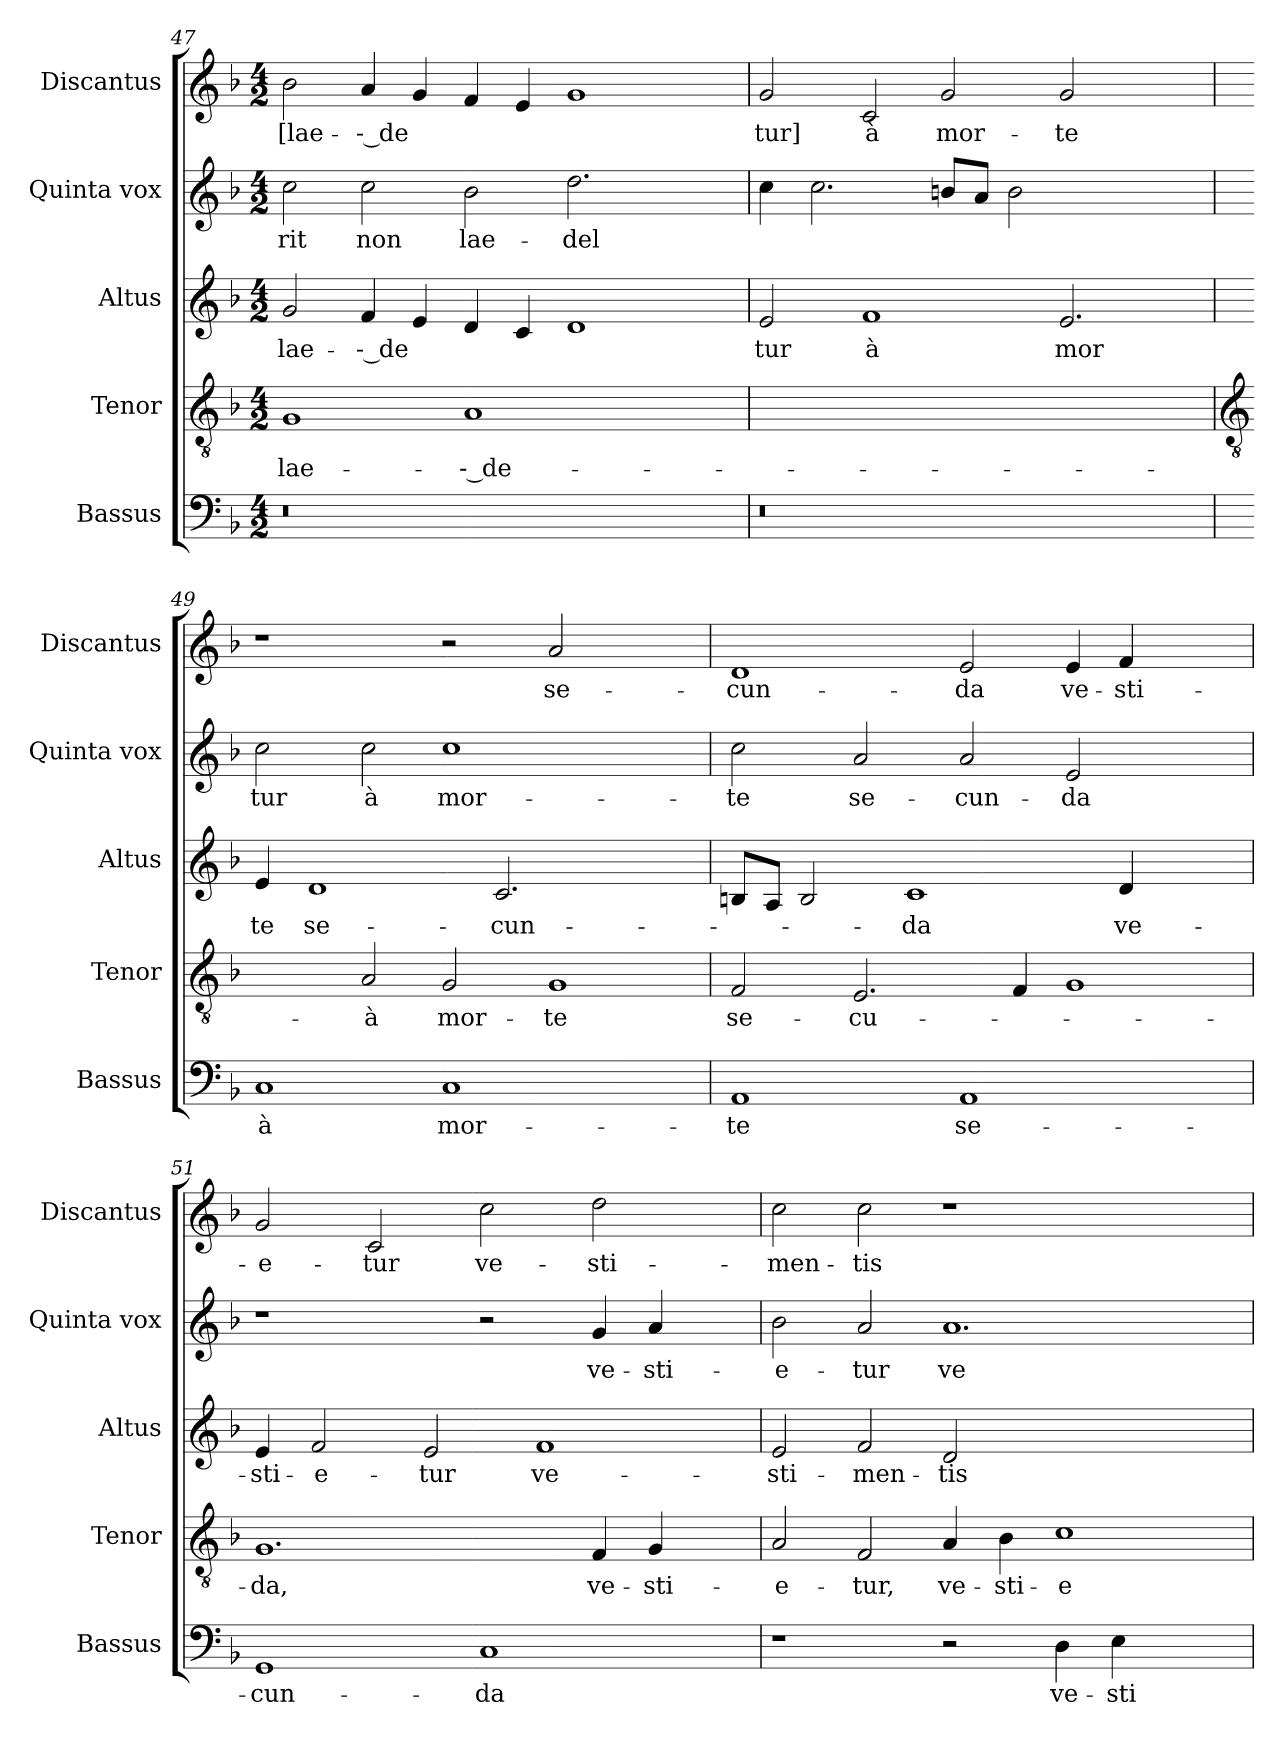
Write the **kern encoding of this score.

**kern	**text	**kern	**text	**kern	**text	**kern	**text	**kern	**text
*part5	*part5	*part4	*part4	*part3	*part3	*part2	*part2	*part1	*part1
*staff5	*staff5	*staff4	*staff4	*staff3	*staff3	*staff2	*staff2	*staff1	*staff1
*I"Bassus	*	*I"Tenor	*	*I"Altus	*	*I"Quinta vox	*	*I"Discantus	*
*I'Bassus	*	*I'Tenor	*	*I'Altus	*	*I'Quinta vox	*	*I'Discantus	*
*clefF4	*	*clefGv2	*	*clefG2	*	*clefG2	*	*clefG2	*
*k[b-]	*	*k[b-]	*	*k[b-]	*	*k[b-]	*	*k[b-]	*
*F:	*	*F:	*	*F:	*	*F:	*	*F:	*
*M4/2	*	*M4/2	*	*M4/2	*	*M4/2	*	*M4/2	*
=47	=47	=47	=47	=47	=47	=47	=47	=47	=47
!	!	!	!LO:LY:b	!	!LO:LY:b	!	!LO:LY:b	!	!LO:LY:b
0r	.	1G	lae-	2g	lae-	2cc	-rit	2b-	[lae-
!	!	!	!	!	!LO:LY:b	!	!LO:LY:b	!	!LO:LY:b
.	.	.	.	4f	-- de	2cc	non	4a	-- de
.	.	.	.	4e	.	.	.	4g	.
!	!	!	!LO:LY:b	!	!	!	!LO:LY:b	!	!
.	.	1A	-- de-	4d	.	2b-	lae-	4f	.
.	.	.	.	4c	.	.	.	4e	.
!	!	!	!	!	!	!	!LO:LY:b	!	!
.	.	.	.	1d	.	2.dd	-del	1g	.
2ryy	.	2ryy	.	.	.	.	.	.	.
.	.	.	.	.	.	4ryy	.	.	.
!!LO:LB:g=z
=48	=48	=48	=48	=48	=48	=48	=48	=48	=48
!	!	!	!LO:LY:b	!	!LO:LY:b	!	!	!	!LO:LY:b
0r	.	[1Gyy	-tur_______	2e	tur	4cc	.	2g	tur]
.	.	.	.	.	.	2.cc	.	.	.
!	!	!	!	!	!LO:LY:b	!	!	!	!LO:LY:b
.	.	.	.	1f	à	.	.	2c	à
!	!	!	!	!	!	!	!	!	!LO:LY:b
.	.	1ryy	.	.	.	8bL	.	2g	mor-
.	.	.	.	.	.	8aJ	.	.	.
.	.	.	.	.	.	2b	.	.	.
!	!	!	!	!	!LO:LY:b	!	!	!	!LO:LY:b
.	.	.	.	2.e	mor	.	.	2g	-te
.	.	.	.	.	.	2ryy	.	.	.
4ryy	.	4ryy	.	.	.	.	.	4ryy	.
!!LO:LB:g=z
=49	=49	=49	=49	=49	=49	=49	=49	=49	=49
*	*	*clefGv2	*	*	*	*	*	*	*
!	!LO:LY:b	!	!LO:LY:b	!	!LO:LY:b	!	!LO:LY:b	!	!
1C	à	2Gyy]	__	4e	te	2cc	tur	1r	.
!	!	!	!	!	!LO:LY:b	!	!	!	!
.	.	.	.	1d	se-	.	.	.	.
!	!	!	!LO:LY:b	!	!	!	!LO:LY:b	!	!
.	.	2A	à	.	.	2cc	à	.	.
!	!LO:LY:b	!	!LO:LY:b	!	!	!	!LO:LY:b	!	!
1C	mor-	2G	mor-	.	.	1cc	mor-	2r	.
!	!	!	!	!	!LO:LY:b	!	!	!	!
.	.	.	.	2.c	-cun-	.	.	.	.
!	!	!	!LO:LY:b	!	!	!	!	!	!LO:LY:b
.	.	1G	-te	.	.	.	.	2a	se-
2ryy	.	.	.	2ryy	.	2ryy	.	2ryy	.
=50	=50	=50	=50	=50	=50	=50	=50	=50	=50
!	!LO:LY:b	!	!LO:LY:b	!	!	!	!LO:LY:b	!	!LO:LY:b
1AA	-te	2F	se-	8BL	.	2cc	-te	1d	-cun-
.	.	.	.	8AJ	.	.	.	.	.
.	.	.	.	2B	.	.	.	.	.
!	!	!	!LO:LY:b	!	!	!	!LO:LY:b	!	!
.	.	2.E	-cu-	.	.	2a	se-	.	.
!	!	!	!	!	!LO:LY:b	!	!	!	!
.	.	.	.	1c	-da	.	.	.	.
!	!LO:LY:b	!	!	!	!	!	!LO:LY:b	!	!LO:LY:b
1AA	se-	.	.	.	.	2a	-cun-	2e	-da
.	.	4F	.	.	.	.	.	.	.
!	!	!	!	!	!	!	!LO:LY:b	!	!LO:LY:b
.	.	1G	.	.	.	2e	-da	4e	ve-
!	!	!	!	!	!LO:LY:b	!	!	!	!LO:LY:b
.	.	.	.	4d	ve-	.	.	4f	-sti-
2ryy	.	.	.	2ryy	.	2ryy	.	2ryy	.
=51	=51	=51	=51	=51	=51	=51	=51	=51	=51
!	!LO:LY:b	!	!LO:LY:b	!	!LO:LY:b	!	!	!	!LO:LY:b
1GG	-cun-	1.G	-da,	4e	-sti-	1r	.	2g	-e-
!	!	!	!	!	!LO:LY:b	!	!	!	!
.	.	.	.	2f	-e-	.	.	.	.
!	!	!	!	!	!	!	!	!	!LO:LY:b
.	.	.	.	.	.	.	.	2c	-tur
!	!	!	!	!	!LO:LY:b	!	!	!	!
.	.	.	.	2e	-tur	.	.	.	.
!	!LO:LY:b	!	!	!	!	!	!	!	!LO:LY:b
1C	-da	.	.	.	.	2r	.	2cc	ve-
!	!	!	!	!	!LO:LY:b	!	!	!	!
.	.	.	.	1f	ve-	.	.	.	.
!	!	!	!LO:LY:b	!	!	!	!LO:LY:b	!	!LO:LY:b
.	.	4F	ve-	.	.	4g	ve-	2dd	-sti-
!	!	!	!LO:LY:b	!	!	!	!LO:LY:b	!	!
.	.	4G	-sti-	.	.	4a	-sti-	.	.
4ryy	.	4ryy	.	.	.	4ryy	.	4ryy	.
=52	=52	=52	=52	=52	=52	=52	=52	=52	=52
!	!	!	!LO:LY:b	!	!LO:LY:b	!	!LO:LY:b	!	!LO:LY:b
1r	.	2A	-e-	2e	-sti-	2b-	-e-	2cc	-men-
!	!	!	!LO:LY:b	!	!LO:LY:b	!	!LO:LY:b	!	!LO:LY:b
.	.	2F	-tur,	2f	-men-	2a	-tur	2cc	-tis
!	!	!	!LO:LY:b	!	!LO:LY:b	!	!LO:LY:b	!	!
2r	.	4A	ve-	2d	-tis	1.a	ve-	1r	.
!	!	!	!LO:LY:b	!	!	!	!	!	!
.	.	4B-	-sti-	.	.	.	.	.	.
!	!LO:LY:b	!	!LO:LY:b	!	!	!	!	!	!
4D	ve-	1c	-e-	1ryy	.	.	.	.	.
!	!LO:LY:b	!	!	!	!	!	!	!	!
4E	-sti-	.	.	.	.	.	.	.	.
2ryy	.	.	.	.	.	.	.	2ryy	.
=	=	=	=	=	=	=	=	=	=
*-	*-	*-	*-	*-	*-	*-	*-	*-	*-
